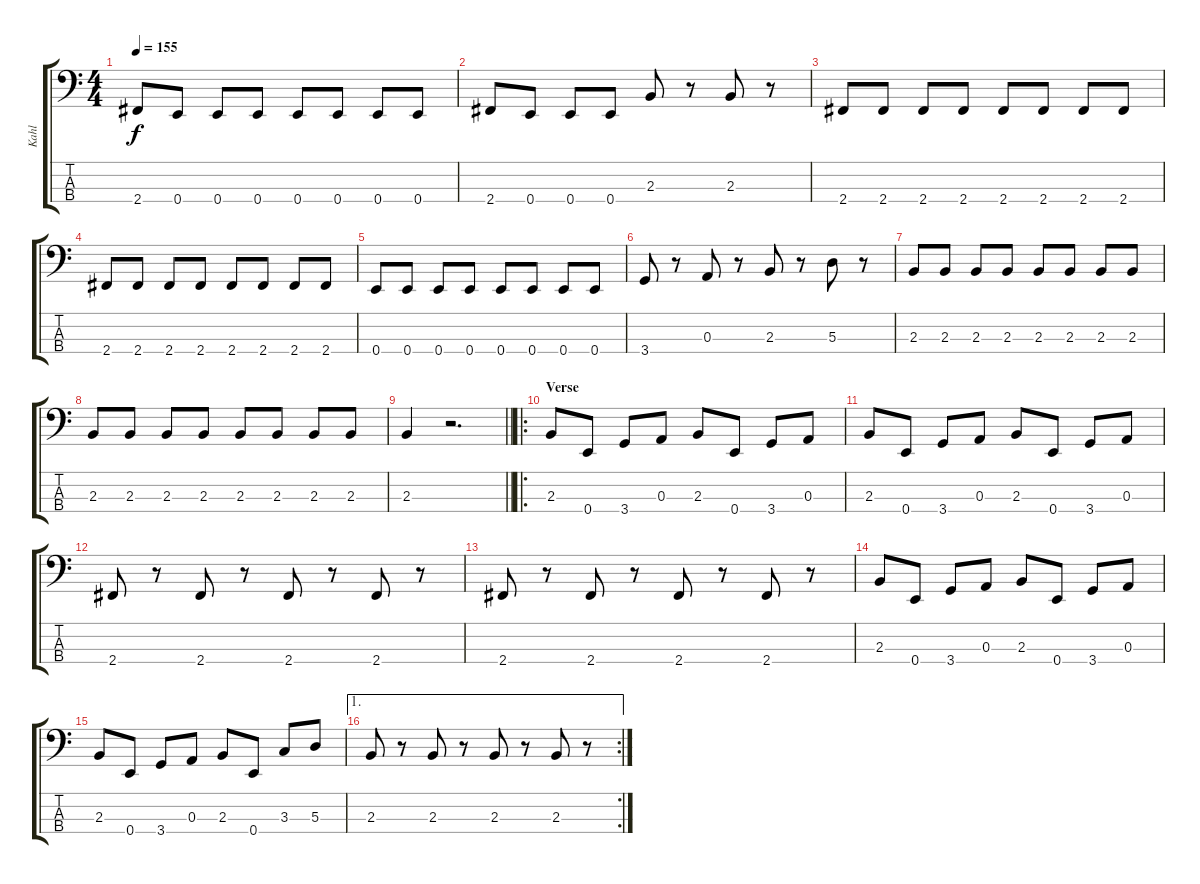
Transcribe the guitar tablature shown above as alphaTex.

\track ("Kahl" "Kahl") {instrument electricbassfinger}
\staff {score tabs}
\tuning (G2 D2 A1 E1) {hide}
\ts (4 4)
\tempo 155
\clef f4
\ks c
2.4.8{dy f} 0.4.8 0.4.8 0.4.8 0.4.8 0.4.8 0.4.8 0.4.8 |
2.4.8 0.4.8 0.4.8 0.4.8 2.3.8 r.8 2.3.8 r.8 |
2.4.8 2.4.8 2.4.8 2.4.8 2.4.8 2.4.8 2.4.8 2.4.8 |
2.4.8 2.4.8 2.4.8 2.4.8 2.4.8 2.4.8 2.4.8 2.4.8 |
0.4.8 0.4.8 0.4.8 0.4.8 0.4.8 0.4.8 0.4.8 0.4.8 |
3.4.8 r.8 0.3.8 r.8 2.3.8 r.8 5.3.8 r.8 |
2.3.8 2.3.8 2.3.8 2.3.8 2.3.8 2.3.8 2.3.8 2.3.8 |
2.3.8 2.3.8 2.3.8 2.3.8 2.3.8 2.3.8 2.3.8 2.3.8 |
\barLineRight lightlight
2.3.4 r.2{d} |
\ro
\section ("" "Verse")
2.3.8 0.4.8 3.4.8 0.3.8 2.3.8 0.4.8 3.4.8 0.3.8 |
2.3.8 0.4.8 3.4.8 0.3.8 2.3.8 0.4.8 3.4.8 0.3.8 |
2.4.8 r.8 2.4.8 r.8 2.4.8 r.8 2.4.8 r.8 |
2.4.8 r.8 2.4.8 r.8 2.4.8 r.8 2.4.8 r.8 |
2.3.8 0.4.8 3.4.8 0.3.8 2.3.8 0.4.8 3.4.8 0.3.8 |
2.3.8 0.4.8 3.4.8 0.3.8 2.3.8 0.4.8 3.3.8 5.3.8 |
\ae 1
\rc 2
2.3.8 r.8 2.3.8 r.8 2.3.8 r.8 2.3.8 r.8
